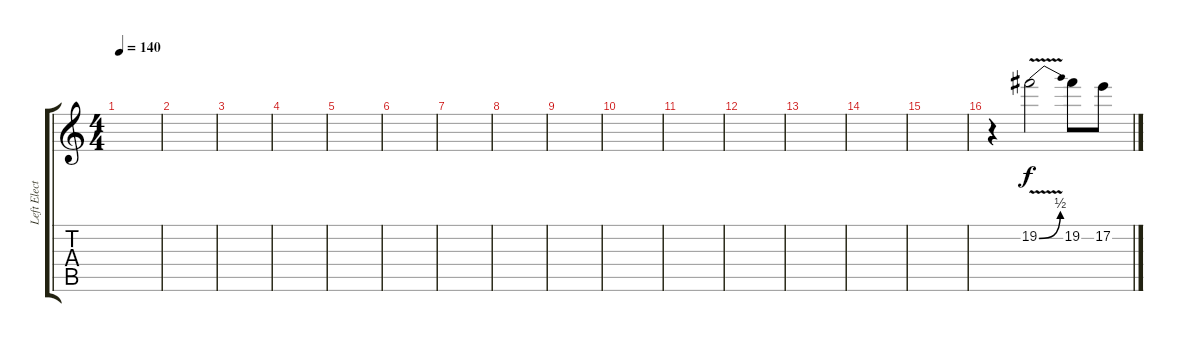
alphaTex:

\track ("Left Electric" "Left Elect") {instrument overdrivenguitar}
\staff {score tabs}
\tuning (E4 B3 G3 D3 A2 E2) {hide}
\ts (4 4)
\tempo 140
\clef g2
\ks c
|
|
|
|
|
|
|
|
|
|
|
|
|
|
|
r.4 19.2{be (bend 0 0 60 2) v}.2 19.2.8 17.2.8
